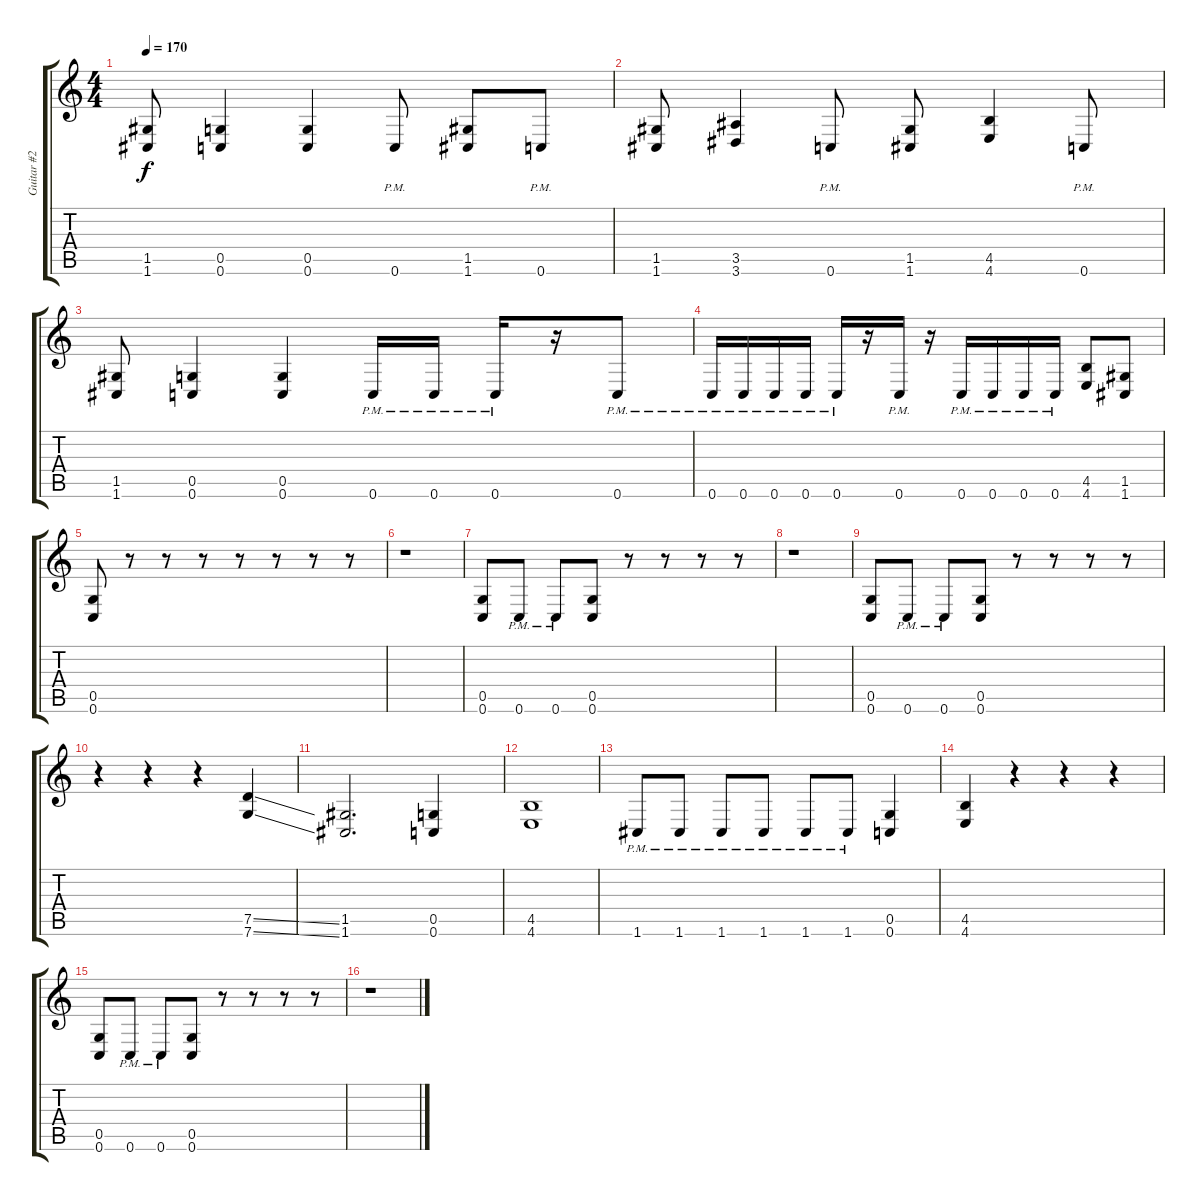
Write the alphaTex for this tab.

\track ("Guitar #2 [Earl Pitts]" "Guitar #2 ") {instrument distortionguitar}
\staff {score tabs}
\tuning (D4 A3 F3 C3 G2 C2) {hide}
\ts (4 4)
\tempo 170
\clef g2
\ks c
(1.5 1.6).8{dy f} (0.5 0.6).4 (0.5 0.6).4 0.6{pm}.8 (1.5 1.6).8 0.6{pm}.8 |
(1.5 1.6).8 (3.5 3.6).4 0.6{pm}.8 (1.5 1.6).8 (4.5 4.6).4 0.6{pm}.8 |
(1.5 1.6).8 (0.5 0.6).4 (0.5 0.6).4 0.6{pm}.16 0.6{pm}.16 0.6{pm}.16 r.16 0.6{pm}.8 |
0.6{pm}.16 0.6{pm}.16 0.6{pm}.16 0.6{pm}.16 0.6{pm}.16 r.16 0.6{pm}.16 r.16 0.6{pm}.16 0.6{pm}.16 0.6{pm}.16 0.6{pm}.16 (4.5 4.6).8 (1.5 1.6).8 |
(0.5 0.6).8 r.8 r.8 r.8 r.8 r.8 r.8 r.8 |
r.1 |
(0.5 0.6).8 0.6{pm}.8 0.6{pm}.8 (0.5 0.6).8 r.8 r.8 r.8 r.8 |
r.1 |
(0.5 0.6).8 0.6{pm}.8 0.6{pm}.8 (0.5 0.6).8 r.8 r.8 r.8 r.8 |
r.4 r.4 r.4 (7.5{ss} 7.6{ss}).4 |
(1.5 1.6).2{d} (0.5 0.6).4 |
(4.5 4.6).1 |
1.6{pm}.8 1.6{pm}.8 1.6{pm}.8 1.6{pm}.8 1.6{pm}.8 1.6{pm}.8 (0.5 0.6).4 |
(4.5 4.6).4 r.4 r.4 r.4 |
(0.5 0.6).8 0.6{pm}.8 0.6{pm}.8 (0.5 0.6).8 r.8 r.8 r.8 r.8 |
r.1
